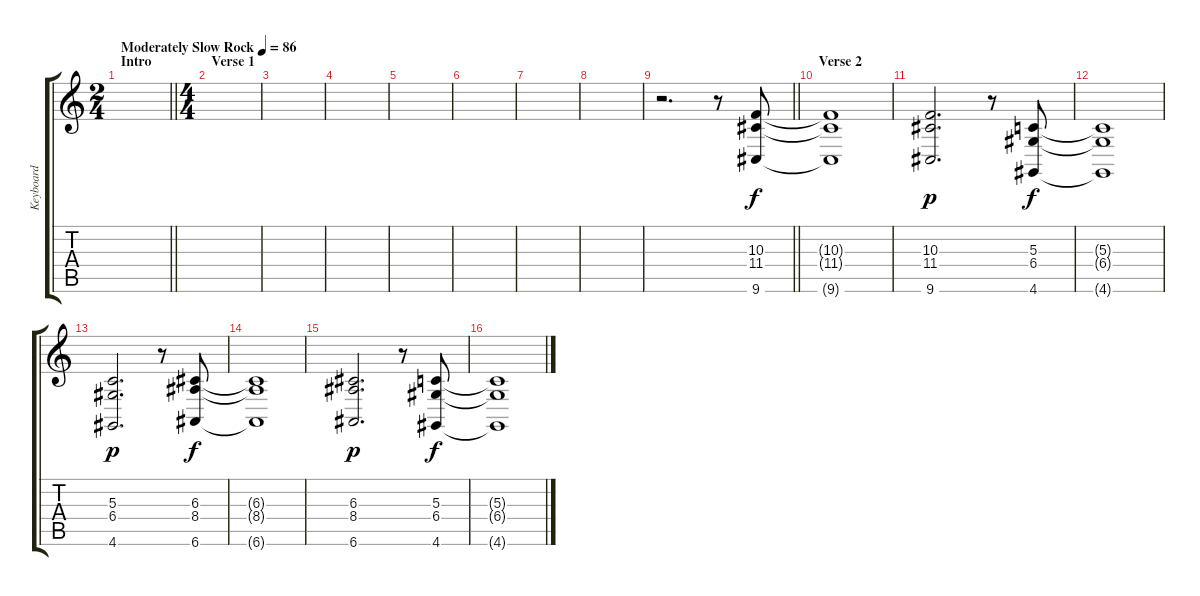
\track ("Keyboard" "Keyboard") {instrument pad7halo}
\staff {score tabs}
\tuning (E4 B3 G3 D3 A2 E2) {hide}
\ts (2 4)
\section ("" "Intro")
\tempo (86 "Moderately Slow Rock")
\clef g2
\barLineRight lightlight
\ks c
|
\ts (4 4)
\section ("" "Verse 1")
|
|
|
|
|
|
|
\barLineRight lightlight
r.2{d} r.8 (10.3 11.4 9.6).8 |
\section ("" "Verse 2")
(10.3{t} 11.4{t} 9.6{t}).1 |
(10.3 11.4 9.6).2{d dy p} r.8 (5.3 6.4 4.6).8{dy f} |
(5.3{t} 6.4{t} 4.6{t}).1 |
(5.3 6.4 4.6).2{d dy p} r.8 (6.3 8.4 6.6).8{dy f} |
(6.3{t} 8.4{t} 6.6{t}).1 |
(6.3 8.4 6.6).2{d dy p} r.8 (5.3 6.4 4.6).8{dy f} |
(5.3{t} 6.4{t} 4.6{t}).1
